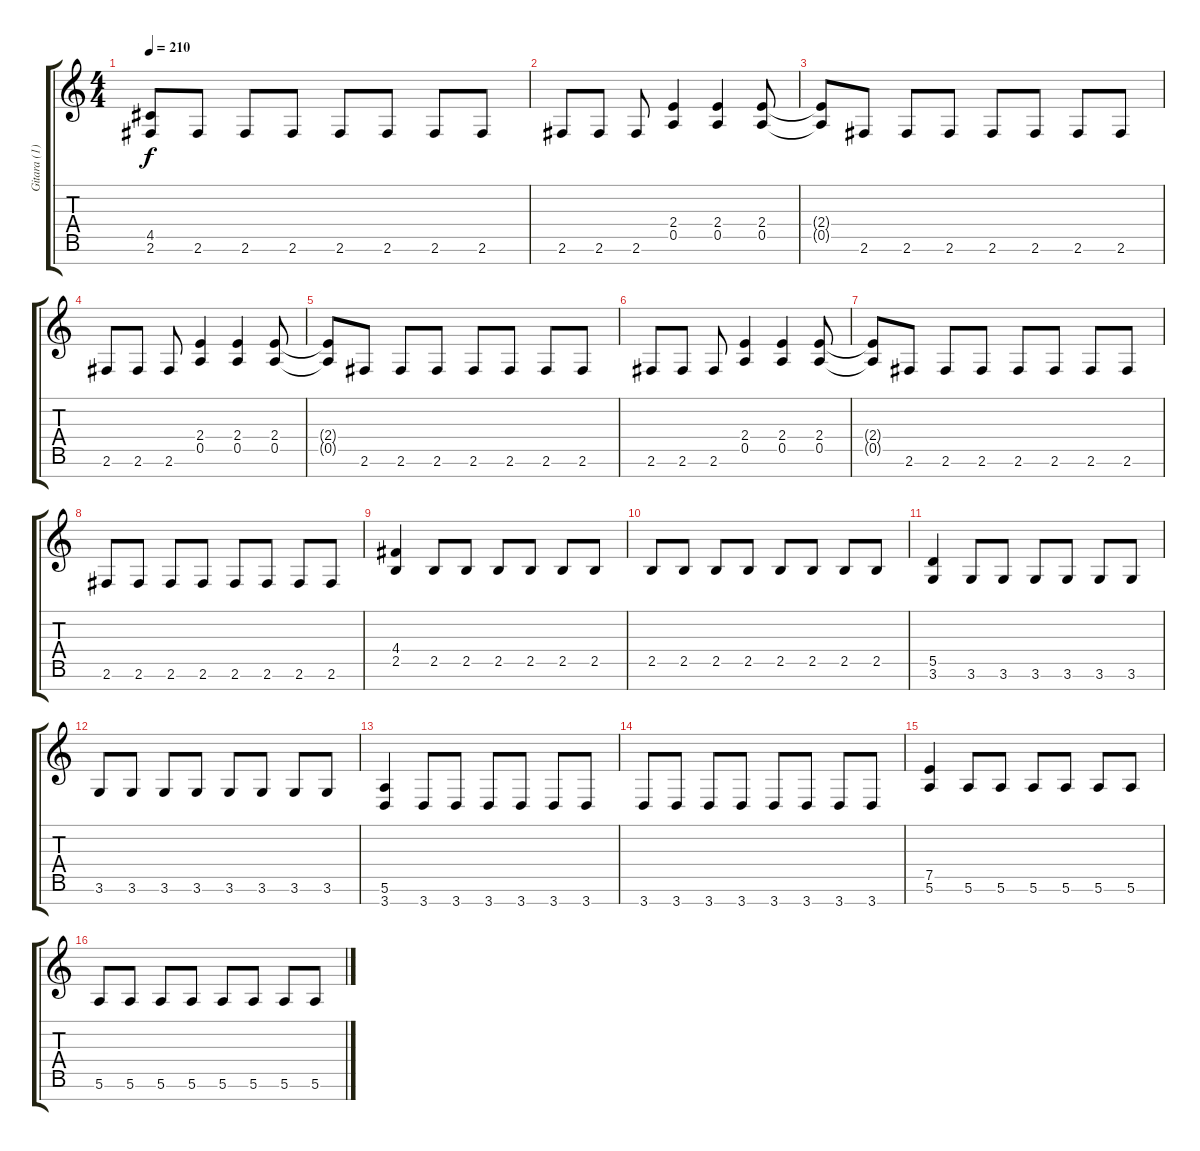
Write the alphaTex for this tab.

\track ("Gitara (1)" "Gitara (1)") {instrument distortionguitar}
\staff {score tabs}
\tuning (E4 B3 G3 D3 A2 E2 B1) {hide}
\ts (4 4)
\tempo 210
\clef g2
\ks c
(4.5 2.6).8{dy f} 2.6.8 2.6.8 2.6.8 2.6.8 2.6.8 2.6.8 2.6.8 |
2.6.8 2.6.8 2.6.8 (2.4 0.5).4 (2.4 0.5).4 (2.4 0.5).8 |
(2.4{t} 0.5{t}).8 2.6.8 2.6.8 2.6.8 2.6.8 2.6.8 2.6.8 2.6.8 |
2.6.8 2.6.8 2.6.8 (2.4 0.5).4 (2.4 0.5).4 (2.4 0.5).8 |
(2.4{t} 0.5{t}).8 2.6.8 2.6.8 2.6.8 2.6.8 2.6.8 2.6.8 2.6.8 |
2.6.8 2.6.8 2.6.8 (2.4 0.5).4 (2.4 0.5).4 (2.4 0.5).8 |
(2.4{t} 0.5{t}).8 2.6.8 2.6.8 2.6.8 2.6.8 2.6.8 2.6.8 2.6.8 |
2.6.8 2.6.8 2.6.8 2.6.8 2.6.8 2.6.8 2.6.8 2.6.8 |
(4.4 2.5).4 2.5.8 2.5.8 2.5.8 2.5.8 2.5.8 2.5.8 |
2.5.8 2.5.8 2.5.8 2.5.8 2.5.8 2.5.8 2.5.8 2.5.8 |
(5.5 3.6).4 3.6.8 3.6.8 3.6.8 3.6.8 3.6.8 3.6.8 |
3.6.8 3.6.8 3.6.8 3.6.8 3.6.8 3.6.8 3.6.8 3.6.8 |
(5.6 3.7).4 3.7.8 3.7.8 3.7.8 3.7.8 3.7.8 3.7.8 |
3.7.8 3.7.8 3.7.8 3.7.8 3.7.8 3.7.8 3.7.8 3.7.8 |
(7.5 5.6).4 5.6.8 5.6.8 5.6.8 5.6.8 5.6.8 5.6.8 |
5.6.8 5.6.8 5.6.8 5.6.8 5.6.8 5.6.8 5.6.8 5.6.8
